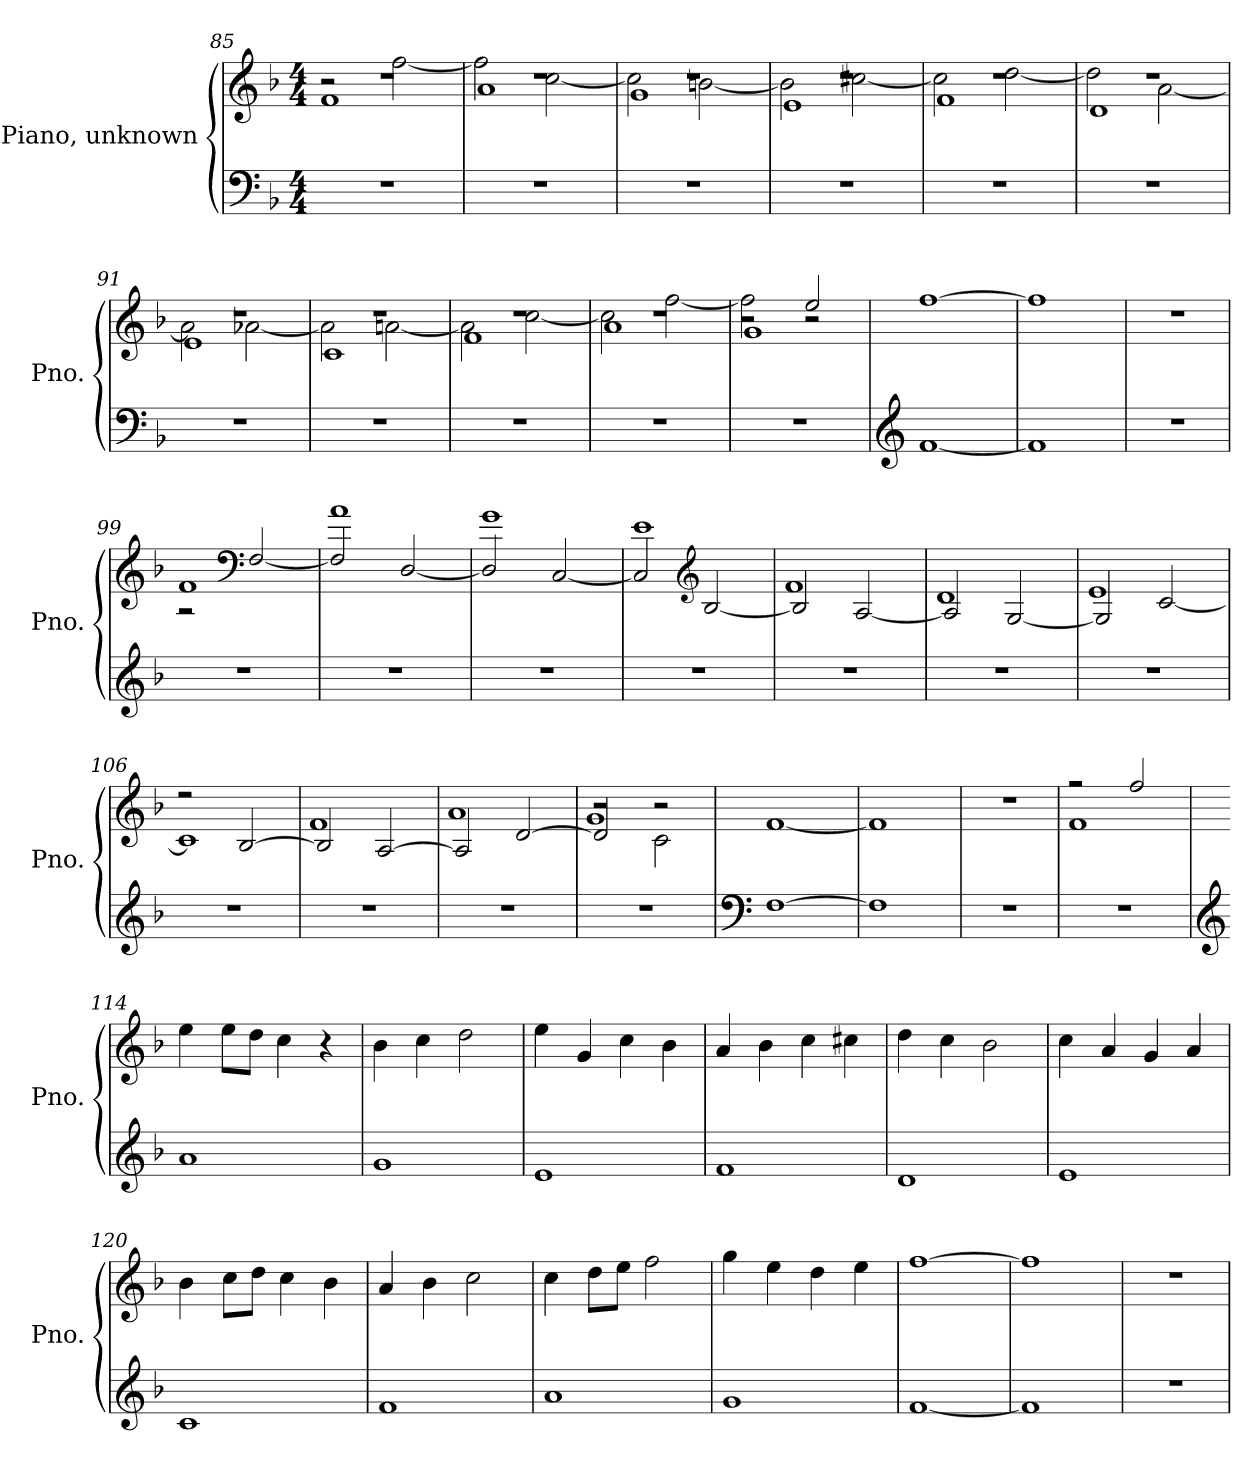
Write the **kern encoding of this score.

**kern	**kern
*part1	*part1
*staff2	*staff1
*I"Piano, unknown	*
*I'Pno.	*
*clefF4	*clefG2
*k[b-]	*k[b-]
*M4/4	*M4/4
=85	=85
*	*^
*	*	*^
1r	1r	2r	1f
.	.	[2ff\	.
=86	=86	=86	=86
1r	1r	2ff\]	1a
.	.	[2cc\	.
=87	=87	=87	=87
1r	1r	2cc\]	1g
.	.	[2bn\	.
=88	=88	=88	=88
1r	1r	2b\]	1e
.	.	[2cc#X\	.
=89	=89	=89	=89
1r	1r	2cc#\]	1f
.	.	[2dd\	.
=90	=90	=90	=90
1r	1r	2dd\]	1d
.	.	[2a\	.
=91	=91	=91	=91
1r	1r	2a\]	1e
.	.	[2a-X\	.
!!LO:LB:g=z	!!	!!
=92	=92	=92	=92
1r	1r	2a-\]	1c
.	.	[2an\	.
=93	=93	=93	=93
1r	1r	2a\]	1f
.	.	[2cc\	.
=94	=94	=94	=94
1r	1r	2cc\]	1a
.	.	[2ff\	.
=95	=95	=95	=95
1r	2r	2ff\]	1g
.	2ee/	2r	.
*	*v	*v	*v
=96	=96
*clefG2	*
[1f	[1ff
=97	=97
1f]	1ff]
=98	=98
1r	1r
=99	=99
*	*^
1r	1f	2r
*	*clefF4	*
.	.	[2F/
=100	=100	=100
1r	1a	2F/]
.	.	[2D/
=101	=101	=101
1r	1g	2D/]
.	.	[2C/
=102	=102	=102
1r	1e	2C/]
*	*clefG2	*
.	.	[2B-/
!!LO:LB:g=z	!!
=103	=103	=103
1r	1f	2B-/]
.	.	[2A/
=104	=104	=104
1r	1d	2A/]
.	.	[2G/
=105	=105	=105
1r	1e	2G/]
.	.	[2c/
=106	=106	=106
1r	2r	1c]
.	[2B-/	.
=107	=107	=107
1r	2B-/]	1f
.	[2A/	.
=108	=108	=108
1r	2A/]	1a
.	[2d/	.
=109	=109	=109
*	*	*^
1r	2d/]	2r	1g
.	2r	2c\	.
*	*v	*v	*v
=110	=110
*clefF4	*
[1F	[1f
=111	=111
1F]	1f]
=112	=112
1r	1r
=113	=113
*	*^
1r	2r	1f
.	2ff/	.
*	*v	*v
!!LO:LB:g=z
=114	=114
*clefG2	*
1a	4ee\
.	8ee\L
.	8dd\J
.	4cc\
.	4r
=115	=115
1g	4b-\
.	4cc\
.	2dd\
=116	=116
1e	4ee\
.	4g/
.	4cc\
.	4b-\
=117	=117
1f	4a/
.	4b-\
.	4cc\
.	4cc#X\
=118	=118
1d	4dd\
.	4cc\
.	2b-\
=119	=119
1e	4cc\
.	4a/
.	4g/
.	4a/
=120	=120
1c	4b-\
.	8cc\L
.	8dd\J
.	4cc\
.	4b-\
=121	=121
1f	4a/
.	4b-\
.	2cc\
=122	=122
1a	4cc\
.	8dd\L
.	8ee\J
.	2ff\
!!LO:LB:g=z
=123	=123
1g	4gg\
.	4ee\
.	4dd\
.	4ee\
=124	=124
[1f	[1ff
=125	=125
1f]	1ff]
=126	=126
1r	1r
=	=
*-	*-
